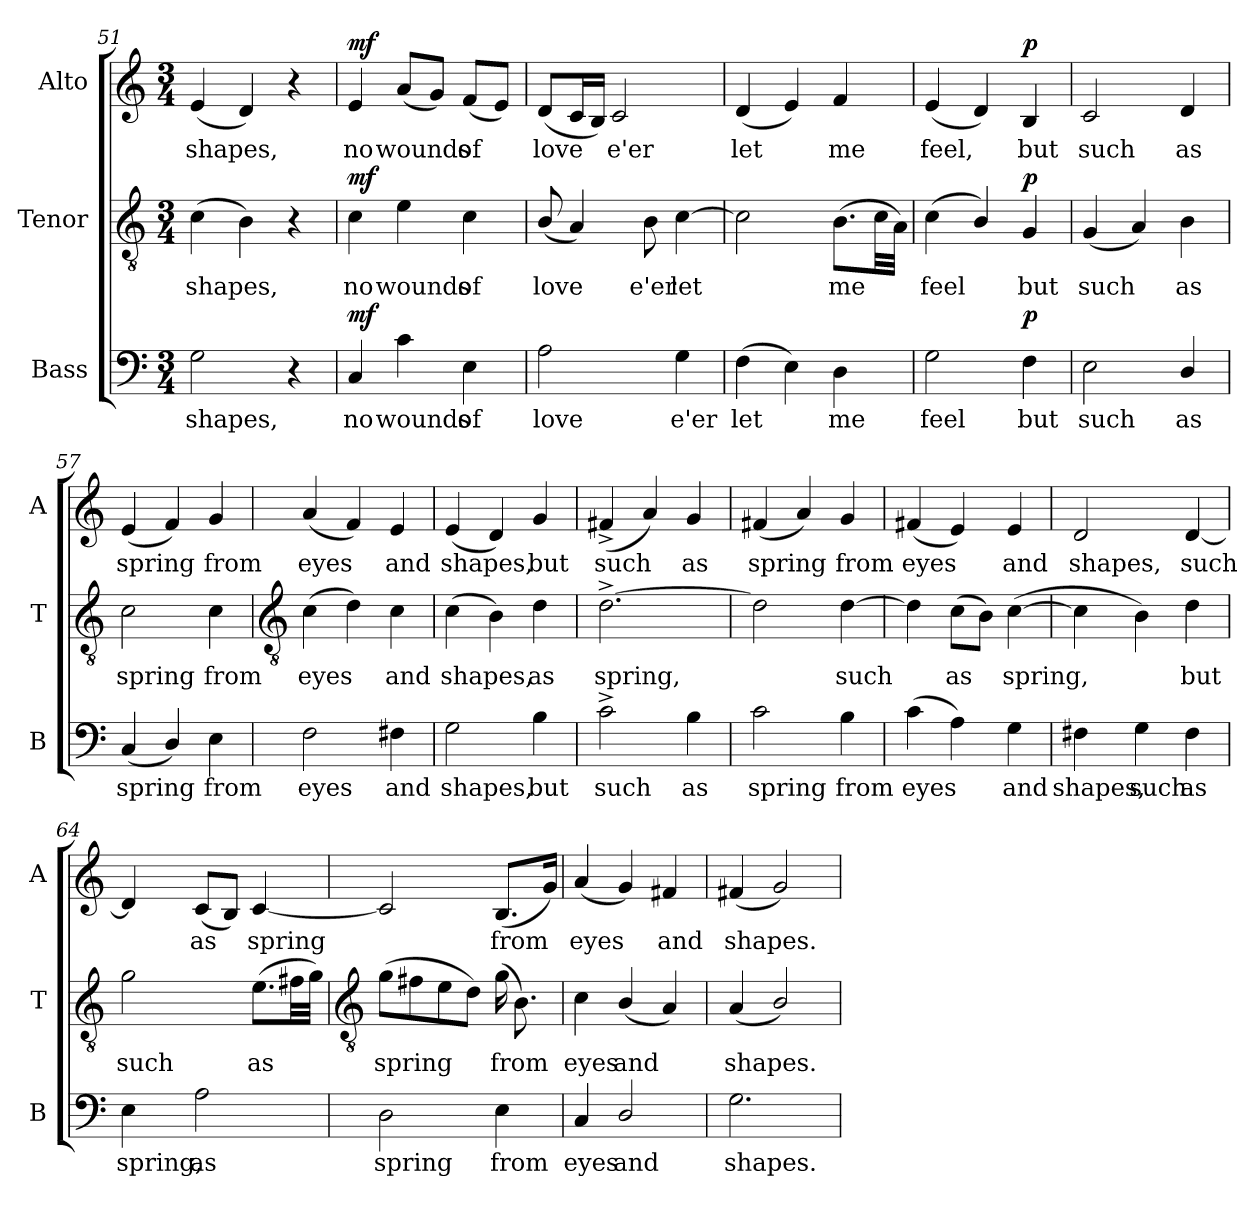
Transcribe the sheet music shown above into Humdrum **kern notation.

**kern	**text	**dynam	**kern	**text	**dynam	**kern	**text	**dynam
*part3	*part3	*part3	*part2	*part2	*part2	*part1	*part1	*part1
*staff3	*staff3	*staff3	*staff2	*staff2	*staff2	*staff1	*staff1	*staff1
*I"Bass	*	*	*I"Tenor	*	*	*I"Alto	*	*
*I'B	*	*	*I'T	*	*	*I'A	*	*
!!LO:LB:g=z
*clefF4	*	*	*clefGv2	*	*	*clefG2	*	*
*k[]	*	*	*k[]	*	*	*k[]	*	*
*C:	*	*	*C:	*	*	*C:	*	*
*M3/4	*	*	*M3/4	*	*	*M3/4	*	*
=51	=51	=51	=51	=51	=51	=51	=51	=51
!	!LO:LY:b	!	!	!LO:LY:b	!	!	!LO:LY:b	!
2G	shapes,	.	(>4c	shapes,	.	(<4e	shapes,	.
.	.	.	4B)	.	.	4d)	.	.
4r	.	.	4r	.	.	4r	.	.
=52	=52	=52	=52	=52	=52	=52	=52	=52
!	!LO:LY:b	!LO:DY:b	!	!LO:LY:b	!LO:DY:b	!	!LO:LY:b	!LO:DY:b
4C	no	mf	4c	no	mf	4e	no	mf
!	!LO:LY:b	!	!	!LO:LY:b	!	!	!LO:LY:b	!
4c	wounds	.	4e	wounds	.	(<8aL	wounds	.
.	.	.	.	.	.	8gJ)	.	.
!	!LO:LY:b	!	!	!LO:LY:b	!	!	!LO:LY:b	!
4E	of	.	4c	of	.	(<8fL	of	.
.	.	.	.	.	.	8eJ)	.	.
=53	=53	=53	=53	=53	=53	=53	=53	=53
!	!LO:LY:b	!	!	!LO:LY:b	!	!	!LO:LY:b	!
2A	love	.	(<8B/	love	.	(<8dL	love	.
.	.	.	4A)	.	.	16cL	.	.
.	.	.	.	.	.	16BJJ)	.	.
!	!	!	!	!	!	!	!LO:LY:b	!
.	.	.	.	.	.	2c	e'er	.
!	!	!	!	!LO:LY:b	!	!	!	!
.	.	.	8B	e'er	.	.	.	.
!	!LO:LY:b	!	!	!LO:LY:b	!	!	!	!
4G	e'er	.	[4c	let	.	.	.	.
=54	=54	=54	=54	=54	=54	=54	=54	=54
!	!LO:LY:b	!	!	!	!	!	!LO:LY:b	!
(>4F	let	.	2c]	.	.	(<4d	let	.
4E)	.	.	.	.	.	4e)	.	.
!	!LO:LY:b	!	!	!LO:LY:b	!	!	!LO:LY:b	!
4D	me	.	(>8.BL	me	.	4f	me	.
.	.	.	32cLL	.	.	.	.	.
.	.	.	32AJJJ)	.	.	.	.	.
=55	=55	=55	=55	=55	=55	=55	=55	=55
!	!LO:LY:b	!	!	!LO:LY:b	!	!	!LO:LY:b	!
2G	feel	.	(<4c	feel	.	(<4e	feel,	.
.	.	.	4B/)	.	.	4d)	.	.
!	!LO:LY:b	!LO:DY:b	!	!LO:LY:b	!LO:DY:b	!	!LO:LY:b	!LO:DY:b
4F	but	p	4G	but	p	4B/	but	p
=56	=56	=56	=56	=56	=56	=56	=56	=56
!	!LO:LY:b	!	!	!LO:LY:b	!	!	!LO:LY:b	!
2E	such	.	(<4G	such	.	2c	such	.
.	.	.	4A)	.	.	.	.	.
!	!LO:LY:b	!	!	!LO:LY:b	!	!	!LO:LY:b	!
4D/	as	.	4B\	as	.	4d	as	.
=57	=57	=57	=57	=57	=57	=57	=57	=57
!	!LO:LY:b	!	!	!LO:LY:b	!	!	!LO:LY:b	!
(<4C	spring	.	2c	spring	.	(<4e	spring	.
4D/)	.	.	.	.	.	4f)	.	.
!	!LO:LY:b	!	!	!LO:LY:b	!	!	!LO:LY:b	!
4E	from	.	4c	from	.	4g	from	.
!!LO:LB:g=z
=58	=58	=58	=58	=58	=58	=58	=58	=58
*	*	*	*clefGv2	*	*	*	*	*
!	!LO:LY:b	!	!	!LO:LY:b	!	!	!LO:LY:b	!
2F	eyes	.	(>4c	eyes	.	(<4a	eyes	.
.	.	.	4d)	.	.	4f)	.	.
!	!LO:LY:b	!	!	!LO:LY:b	!	!	!LO:LY:b	!
4F#X	and	.	4c	and	.	4e	and	.
=59	=59	=59	=59	=59	=59	=59	=59	=59
!	!LO:LY:b	!	!	!LO:LY:b	!	!	!LO:LY:b	!
2G	shapes,	.	(>4c	shapes,	.	(<4e	shapes,	.
.	.	.	4B)	.	.	4d)	.	.
!	!LO:LY:b	!	!	!LO:LY:b	!	!	!LO:LY:b	!
4B	but	.	4d	as	.	4g	but	.
=60	=60	=60	=60	=60	=60	=60	=60	=60
!	!LO:LY:b	!	!	!LO:LY:b	!	!	!LO:LY:b	!
2c^	such	.	[2.d^	spring,	.	(<4f#X^	such	.
.	.	.	.	.	.	4a)	.	.
!	!LO:LY:b	!	!	!	!	!	!LO:LY:b	!
4B	as	.	.	.	.	4g	as	.
=61	=61	=61	=61	=61	=61	=61	=61	=61
!	!LO:LY:b	!	!	!	!	!	!LO:LY:b	!
2c	spring	.	2d]	.	.	(<4f#X	spring	.
.	.	.	.	.	.	4a)	.	.
!	!LO:LY:b	!	!	!LO:LY:b	!	!	!LO:LY:b	!
4B	from	.	[4d	such	.	4g	from	.
=62	=62	=62	=62	=62	=62	=62	=62	=62
!	!LO:LY:b	!	!	!	!	!	!LO:LY:b	!
(>4c	eyes	.	4d]	.	.	(<4f#X	eyes	.
!	!	!	!	!LO:LY:b	!	!	!	!
4A)	.	.	(>8cL	as	.	4e)	.	.
.	.	.	8BJ)	.	.	.	.	.
!	!LO:LY:b	!	!	!LO:LY:b	!	!	!LO:LY:b	!
4G	and	.	(>[4c	spring,	.	4e	and	.
=63	=63	=63	=63	=63	=63	=63	=63	=63
!	!LO:LY:b	!	!	!	!	!	!LO:LY:b	!
4F#X	shapes,	.	4c]	.	.	2d	shapes,	.
!	!LO:LY:b	!	!	!	!	!	!	!
4G	such	.	4B)	.	.	.	.	.
!	!LO:LY:b	!	!	!LO:LY:b	!	!	!LO:LY:b	!
4F#	as	.	4d	but	.	[4d	such	.
=64	=64	=64	=64	=64	=64	=64	=64	=64
!	!LO:LY:b	!	!	!LO:LY:b	!	!	!	!
4E	spring,	.	2g	such	.	4d]	.	.
!	!LO:LY:b	!	!	!	!	!	!LO:LY:b	!
2A	as	.	.	.	.	(<8cL	as	.
.	.	.	.	.	.	8BJ)	.	.
!	!	!	!	!LO:LY:b	!	!	!LO:LY:b	!
.	.	.	(>8.eL	as	.	[4c	spring	.
.	.	.	32f#XLL	.	.	.	.	.
.	.	.	32gJJJ)	.	.	.	.	.
!!LO:LB:g=z
=65	=65	=65	=65	=65	=65	=65	=65	=65
*	*	*	*clefGv2	*	*	*	*	*
!	!LO:LY:b	!	!	!LO:LY:b	!	!	!	!
2D	spring	.	(>8gL	spring	.	2c]	.	.
.	.	.	8f#X	.	.	.	.	.
.	.	.	8e	.	.	.	.	.
.	.	.	8dJ)	.	.	.	.	.
!	!LO:LY:b	!	!	!LO:LY:b	!	!	!LO:LY:b	!
4E	from	.	(16gLL	from	.	(<8.BL	from	.
.	.	.	8.BJ)	.	.	.	.	.
.	.	.	.	.	.	16gJ)	.	.
=66	=66	=66	=66	=66	=66	=66	=66	=66
!	!LO:LY:b	!	!	!LO:LY:b	!	!	!LO:LY:b	!
4C	eyes	.	4c	eyes	.	(<4a	eyes	.
!	!LO:LY:b	!	!	!LO:LY:b	!	!	!	!
2D/	and	.	(<4B/	and	.	4g)	.	.
!	!	!	!	!	!	!	!LO:LY:b	!
.	.	.	4A)	.	.	4f#X	and	.
=67	=67	=67	=67	=67	=67	=67	=67	=67
!	!LO:LY:b	!	!	!LO:LY:b	!	!	!LO:LY:b	!
2.G	shapes.	.	(<4A	shapes.	.	(<4f#X	shapes.	.
.	.	.	2B/)	.	.	2g)	.	.
=	=	=	=	=	=	=	=	=
*-	*-	*-	*-	*-	*-	*-	*-	*-
